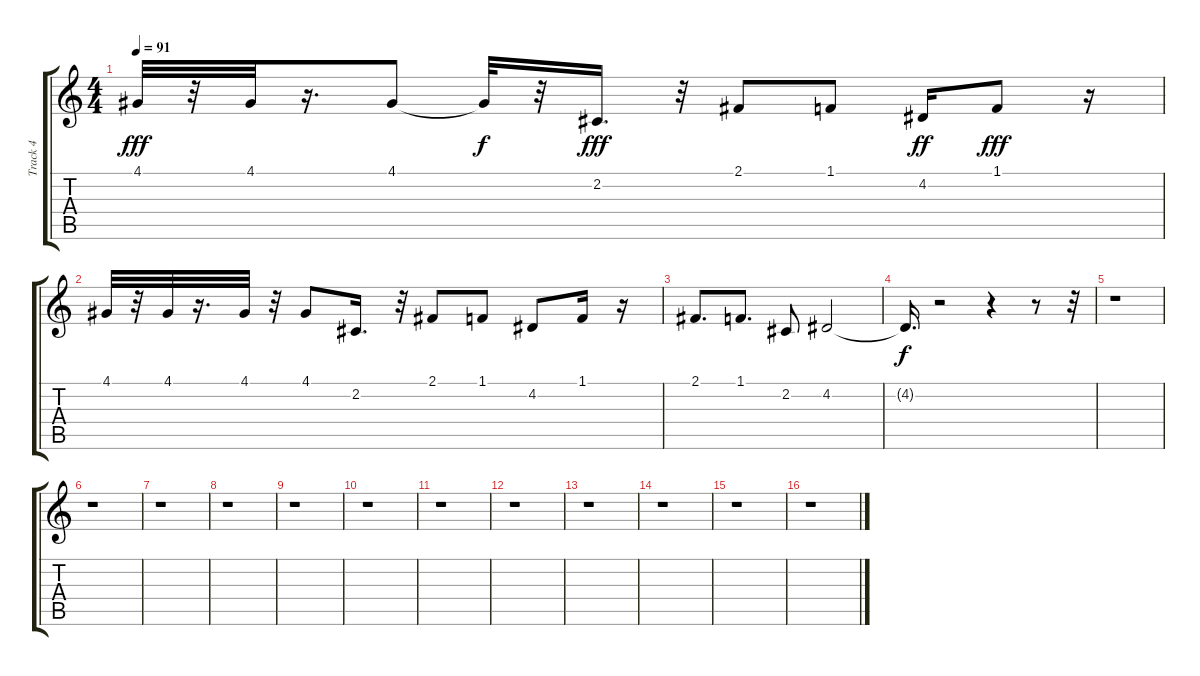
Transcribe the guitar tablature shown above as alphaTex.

\track ("Track 4" "Track 4") {instrument acousticgrandpiano}
\staff {score tabs}
\tuning (E4 B3 G3 D3 A2 E2) {hide}
\ts (4 4)
\tempo 91
\clef g2
\ks c
4.1.32{dy fff} r.32 4.1.32 r.16{d} 4.1.8 4.1{t}.32{dy f} r.32 2.2.16{d dy fff} r.32 2.1.8 1.1.8 4.2.16{dy ff} 1.1.8{dy fff} r.16 |
4.1.32 r.32 4.1.32 r.16{d} 4.1.32 r.32 4.1.8 2.2.16{d} r.32 2.1.8 1.1.8 4.2.8 1.1.16 r.16 |
2.1.8{d} 1.1.8{d} 2.2.8 4.2.2 |
4.2{t}.16{d dy f} r.2 r.4 r.8 r.32 |
r.1 |
r.1 |
r.1 |
r.1 |
r.1 |
r.1 |
r.1 |
r.1 |
r.1 |
r.1 |
r.1 |
r.1
